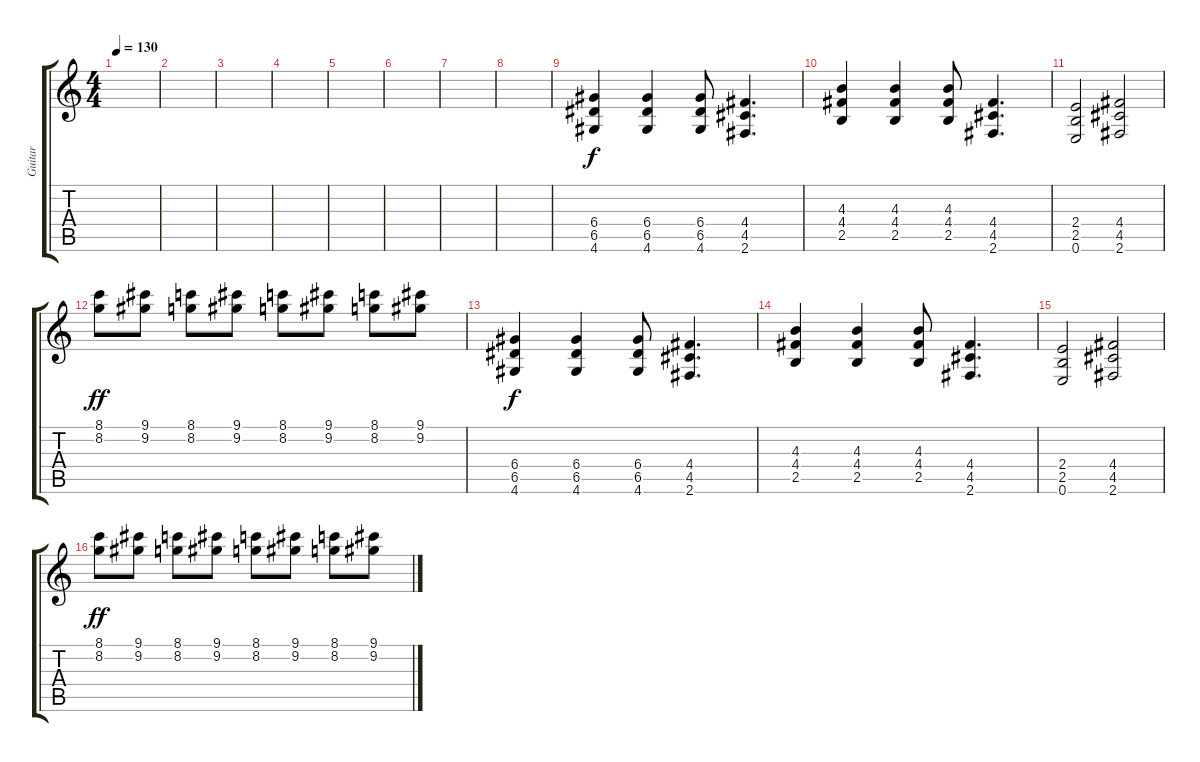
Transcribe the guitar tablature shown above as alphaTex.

\track ("Guitar" "Guitar") {instrument overdrivenguitar}
\staff {score tabs}
\tuning (E4 B3 G3 D3 A2 E2) {hide}
\ts (4 4)
\tempo 130
\clef g2
\ks c
|
|
|
|
|
|
|
|
(6.4 6.5 4.6).4 (6.4 6.5 4.6).4 (6.4 6.5 4.6).8 (4.4 4.5 2.6).4{d} |
(4.3 4.4 2.5).4 (4.3 4.4 2.5).4 (4.3 4.4 2.5).8 (4.4 4.5 2.6).4{d} |
(2.4 2.5 0.6).2 (4.4 4.5 2.6).2 |
(8.1 8.2).8{dy ff} (9.1 9.2).8 (8.1 8.2).8 (9.1 9.2).8 (8.1 8.2).8 (9.1 9.2).8 (8.1 8.2).8 (9.1 9.2).8 |
(6.4 6.5 4.6).4{dy f} (6.4 6.5 4.6).4 (6.4 6.5 4.6).8 (4.4 4.5 2.6).4{d} |
(4.3 4.4 2.5).4 (4.3 4.4 2.5).4 (4.3 4.4 2.5).8 (4.4 4.5 2.6).4{d} |
(2.4 2.5 0.6).2 (4.4 4.5 2.6).2 |
(8.1 8.2).8{dy ff} (9.1 9.2).8 (8.1 8.2).8 (9.1 9.2).8 (8.1 8.2).8 (9.1 9.2).8 (8.1 8.2).8 (9.1 9.2).8
